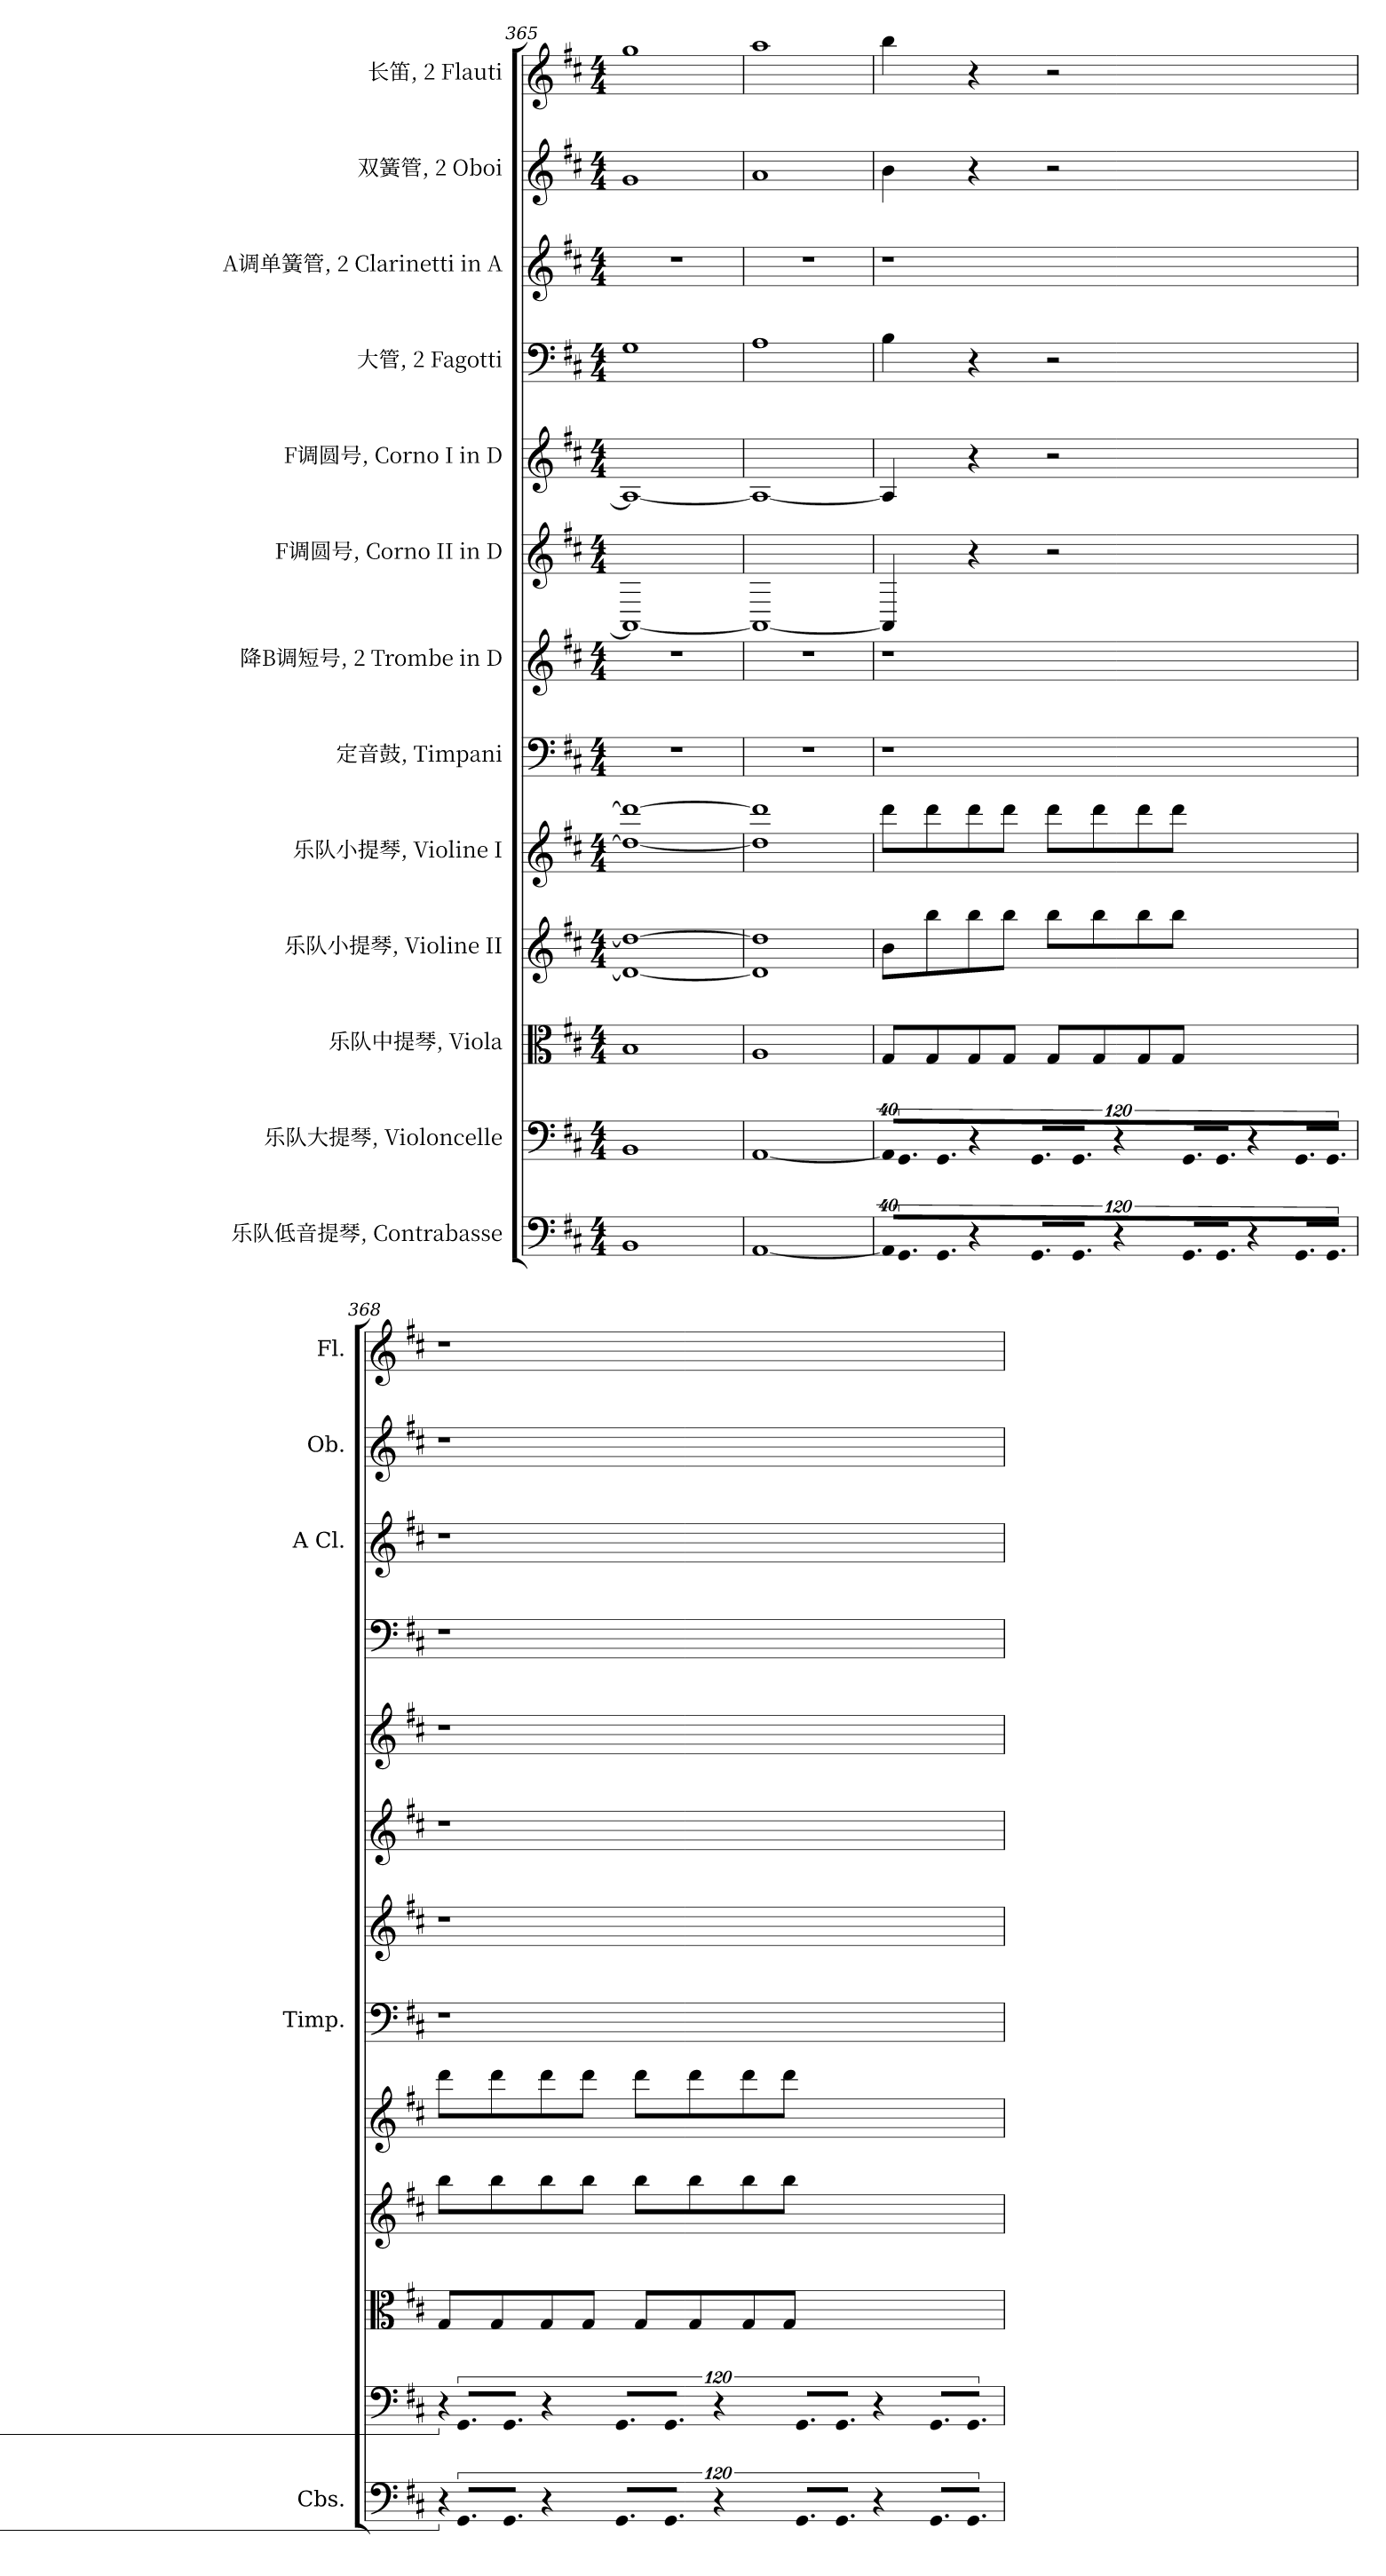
**kern	**kern	**kern	**kern	**kern	**kern	**kern	**kern	**kern	**kern	**kern	**kern	**kern
*part13	*part12	*part11	*part10	*part9	*part8	*part7	*part6	*part5	*part4	*part3	*part2	*part1
*staff13	*staff12	*staff11	*staff10	*staff9	*staff8	*staff7	*staff6	*staff5	*staff4	*staff3	*staff2	*staff1
*I"乐队低音提琴, Contrabasse	*I"乐队大提琴, Violoncelle	*I"乐队中提琴, Viola	*I"乐队小提琴, Violine II	*I"乐队小提琴, Violine I	*I"定音鼓, Timpani	*I"降B调短号, 2 Trombe in D	*I"F调圆号, Corno II in D	*I"F调圆号, Corno I in D	*I"大管, 2 Fagotti	*I"A调单簧管, 2 Clarinetti in A	*I"双簧管, 2 Oboi	*I"长笛, 2 Flauti
*I'Cbs.	*	*	*	*	*I'Timp.	*	*	*	*	*I'A Cl.	*I'Ob.	*I'Fl.
*clefF4	*clefF4	*clefC3	*clefG2	*clefG2	*clefF4	*clefG2	*clefG2	*clefG2	*clefF4	*clefG2	*clefG2	*clefG2
*ITrd7c12	*	*	*	*	*	*ITrd1c2	*ITrd4c7	*ITrd4c7	*	*ITrd2c3	*	*
*k[f#c#]	*k[f#c#]	*k[f#c#]	*k[f#c#]	*k[f#c#]	*k[f#c#]	*k[]	*k[f#]	*k[f#]	*k[f#c#]	*k[f#c#g#d#a#]	*k[f#c#]	*k[f#c#]
*M4/4	*M4/4	*M4/4	*M4/4	*M4/4	*M4/4	*M4/4	*M4/4	*M4/4	*M4/4	*M4/4	*M4/4	*M4/4
*MM277	*MM277	*MM277	*MM277	*MM277	*MM277	*MM277	*MM277	*MM277	*MM277	*MM277	*MM277	*MM277
=365	=365	=365	=365	=365	=365	=365	=365	=365	=365	=365	=365	=365
1BBB	1BB	1B	1d_ 1dd_	1dd_ 1ddd_	1r	1r	1DD_	1D_	1G	1r	1g	1gg
=366	=366	=366	=366	=366	=366	=366	=366	=366	=366	=366	=366	=366
[1AAA	[1AA	1A	1d] 1dd]	1dd] 1ddd]	1r	1r	1DD_	1D_	1A	1r	1a	1aa
=367	=367	=367	=367	=367	=367	=367	=367	=367	=367	=367	=367	=367
*	*	*	*	*	*	*	*	*	*	*	*	*MM273
!LO:N:vis=32	!LO:N:vis=32	!	!	!	!	!	!	!	!	!	!	!
640%23AAA/KLL]	640%23AA/KLL]	8G/L	8b\L	8ddd\L	1r	1r	4DD/]	4D/]	4B\	1r	4b\	4bb\
!LO:N:vis=16.	!LO:N:vis=16.	!	!	!	!	!	!	!	!	!	!	!
960%103GGG/	960%103GG/	.	.	.	.	.	.	.	.	.	.	.
.	.	8G/	8bb\	8ddd\	.	.	.	.	.	.	.	.
!LO:N:vis=16.	!LO:N:vis=16.	!	!	!	!	!	!	!	!	!	!	!
960%103GGG/JJ	960%103GG/JJ	.	.	.	.	.	.	.	.	.	.	.
.	.	8G/	8bb\	8ddd\	.	.	4r	4r	4r	.	4r	4r
!LO:N:vis=32	!LO:N:vis=32	!	!	!	!	!	!	!	!	!	!	!
640%23r	640%23r	.	.	.	.	.	.	.	.	.	.	.
!LO:N:vis=16.	!LO:N:vis=16.	!	!	!	!	!	!	!	!	!	!	!
960%103GGG/LL	960%103GG/LL	.	.	.	.	.	.	.	.	.	.	.
.	.	8G/J	8bb\J	8ddd\J	.	.	.	.	.	.	.	.
!LO:N:vis=16.	!LO:N:vis=16.	!	!	!	!	!	!	!	!	!	!	!
960%103GGG/JJ	960%103GG/JJ	.	.	.	.	.	.	.	.	.	.	.
.	.	8G/L	8bb\L	8ddd\L	.	.	2r	2r	2r	.	2r	2r
!LO:N:vis=32	!LO:N:vis=32	!	!	!	!	!	!	!	!	!	!	!
640%23r	640%23r	.	.	.	.	.	.	.	.	.	.	.
!LO:N:vis=16.	!LO:N:vis=16.	!	!	!	!	!	!	!	!	!	!	!
960%103GGG/LL	960%103GG/LL	.	.	.	.	.	.	.	.	.	.	.
.	.	8G/	8bb\	8ddd\	.	.	.	.	.	.	.	.
!LO:N:vis=16.	!LO:N:vis=16.	!	!	!	!	!	!	!	!	!	!	!
960%103GGG/JJ	960%103GG/JJ	.	.	.	.	.	.	.	.	.	.	.
.	.	8G/	8bb\	8ddd\	.	.	.	.	.	.	.	.
!LO:N:vis=32	!LO:N:vis=32	!	!	!	!	!	!	!	!	!	!	!
640%23r	640%23r	.	.	.	.	.	.	.	.	.	.	.
!LO:N:vis=16.	!LO:N:vis=16.	!	!	!	!	!	!	!	!	!	!	!
960%103GGG/LL	960%103GG/LL	.	.	.	.	.	.	.	.	.	.	.
.	.	8G/J	8bb\J	8ddd\J	.	.	.	.	.	.	.	.
!LO:N:vis=16.	!LO:N:vis=16.	!	!	!	!	!	!	!	!	!	!	!
960%103GGG/JJ	960%103GG/JJ	.	.	.	.	.	.	.	.	.	.	.
.	.	480ryy	480ryy	480ryy	480ryy	480ryy	480ryy	480ryy	480ryy	480ryy	480ryy	480ryy
!!LO:PB:g=z
=368	=368	=368	=368	=368	=368	=368	=368	=368	=368	=368	=368	=368
!LO:N:vis=32	!LO:N:vis=32	!	!	!	!	!	!	!	!	!	!	!
640%23r	640%23r	8G/L	8bb\L	8ddd\L	1r	1r	1r	1r	1r	1r	1r	1r
!LO:N:vis=16.	!LO:N:vis=16.	!	!	!	!	!	!	!	!	!	!	!
960%103GGG/LL	960%103GG/LL	.	.	.	.	.	.	.	.	.	.	.
.	.	8G/	8bb\	8ddd\	.	.	.	.	.	.	.	.
!LO:N:vis=16.	!LO:N:vis=16.	!	!	!	!	!	!	!	!	!	!	!
960%103GGG/JJ	960%103GG/JJ	.	.	.	.	.	.	.	.	.	.	.
.	.	8G/	8bb\	8ddd\	.	.	.	.	.	.	.	.
!LO:N:vis=32	!LO:N:vis=32	!	!	!	!	!	!	!	!	!	!	!
640%23r	640%23r	.	.	.	.	.	.	.	.	.	.	.
!LO:N:vis=16.	!LO:N:vis=16.	!	!	!	!	!	!	!	!	!	!	!
960%103GGG/LL	960%103GG/LL	.	.	.	.	.	.	.	.	.	.	.
.	.	8G/J	8bb\J	8ddd\J	.	.	.	.	.	.	.	.
!LO:N:vis=16.	!LO:N:vis=16.	!	!	!	!	!	!	!	!	!	!	!
960%103GGG/JJ	960%103GG/JJ	.	.	.	.	.	.	.	.	.	.	.
.	.	8G/L	8bb\L	8ddd\L	.	.	.	.	.	.	.	.
!LO:N:vis=32	!LO:N:vis=32	!	!	!	!	!	!	!	!	!	!	!
640%23r	640%23r	.	.	.	.	.	.	.	.	.	.	.
!LO:N:vis=16.	!LO:N:vis=16.	!	!	!	!	!	!	!	!	!	!	!
960%103GGG/LL	960%103GG/LL	.	.	.	.	.	.	.	.	.	.	.
.	.	8G/	8bb\	8ddd\	.	.	.	.	.	.	.	.
!LO:N:vis=16.	!LO:N:vis=16.	!	!	!	!	!	!	!	!	!	!	!
960%103GGG/JJ	960%103GG/JJ	.	.	.	.	.	.	.	.	.	.	.
.	.	8G/	8bb\	8ddd\	.	.	.	.	.	.	.	.
!LO:N:vis=32	!LO:N:vis=32	!	!	!	!	!	!	!	!	!	!	!
640%23r	640%23r	.	.	.	.	.	.	.	.	.	.	.
!LO:N:vis=16.	!LO:N:vis=16.	!	!	!	!	!	!	!	!	!	!	!
960%103GGG/LL	960%103GG/LL	.	.	.	.	.	.	.	.	.	.	.
.	.	8G/J	8bb\J	8ddd\J	.	.	.	.	.	.	.	.
!LO:N:vis=16.	!LO:N:vis=16.	!	!	!	!	!	!	!	!	!	!	!
960%103GGG/JJ	960%103GG/JJ	.	.	.	.	.	.	.	.	.	.	.
.	.	480ryy	480ryy	480ryy	480ryy	480ryy	480ryy	480ryy	480ryy	480ryy	480ryy	480ryy
=	=	=	=	=	=	=	=	=	=	=	=	=
*-	*-	*-	*-	*-	*-	*-	*-	*-	*-	*-	*-	*-
